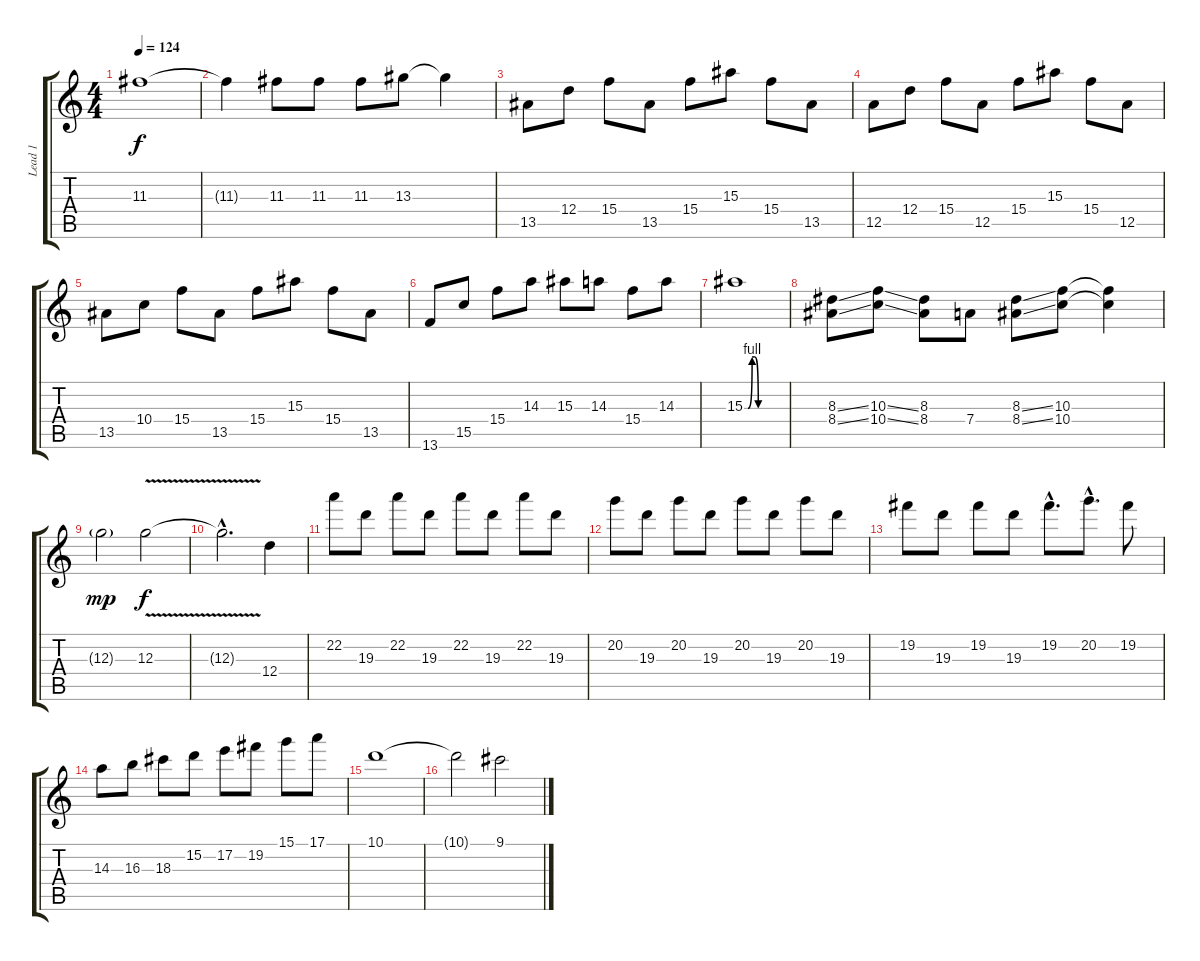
\track ("Lead 1" "Lead 1") {instrument overdrivenguitar}
\staff {score tabs}
\tuning (E4 B3 G3 D3 A2 E2) {hide}
\ts (4 4)
\tempo 124
\clef g2
\ks c
11.3.1{dy f} |
11.3{t}.4 11.3.8 11.3.8 11.3.8 13.3.8 13.3{t}.4 |
\section ("" "")
13.5.8 12.4.8 15.4.8 13.5.8 15.4.8 15.3.8 15.4.8 13.5.8 |
12.5.8 12.4.8 15.4.8 12.5.8 15.4.8 15.3.8 15.4.8 12.5.8 |
13.5.8 10.4.8 15.4.8 13.5.8 15.4.8 15.3.8 15.4.8 13.5.8 |
13.6.8 15.5.8 15.4.8 14.3.8 15.3.8 14.3.8 15.4.8 14.3.8 |
15.3{be (custom 0 0 5 0 11 4 15 4 20 0 25 0 30 0 45 0 60 0)}.1 |
(8.3{ss} 8.4{ss}).8 (10.3{ss} 10.4{ss}).8 (8.3 8.4).8 7.4.8 (8.3{ss} 8.4{ss}).8 (10.3 10.4).8 (10.3{t} 10.4{t}).4 |
12.3{g}.2{dy mp} 12.3{v}.2{dy f} |
12.3{hac t}.2{d} 12.4.4 |
22.2.8 19.3.8 22.2.8 19.3.8 22.2.8 19.3.8 22.2.8 19.3.8 |
20.2.8 19.3.8 20.2.8 19.3.8 20.2.8 19.3.8 20.2.8 19.3.8 |
19.2.8 19.3.8 19.2.8 19.3.8 19.2{hac}.8{d} 20.2{hac}.8{d} 19.2.8 |
14.3.8 16.3.8 18.3.8 15.2.8 17.2.8 19.2.8 15.1.8 17.1.8 |
\section ("" "")
10.1.1{volume 10} |
10.1{t}.2 9.1.2
